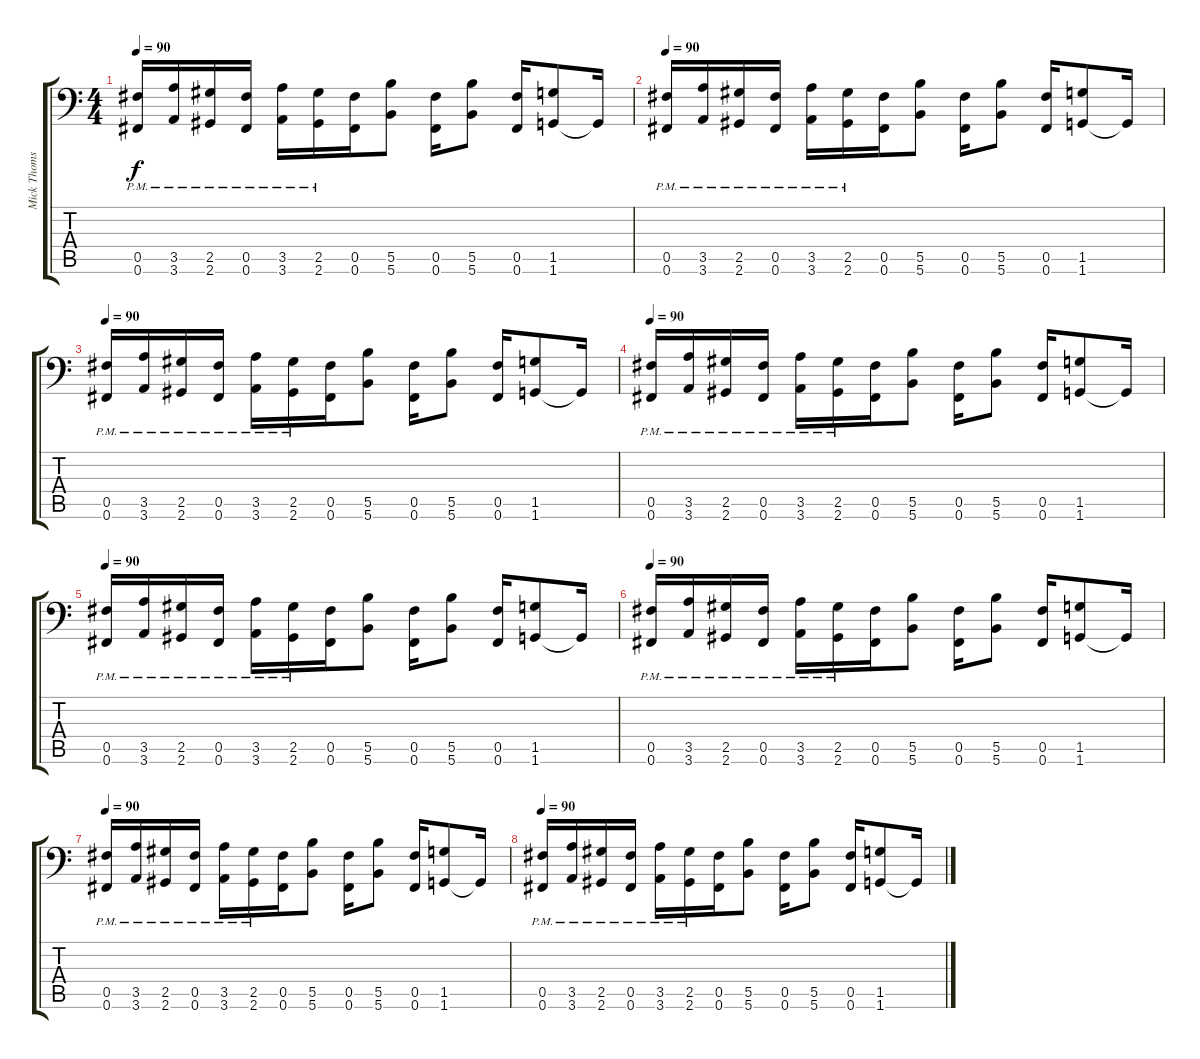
\track ("Mick Thomson" "Mick Thoms") {instrument distortionguitar}
\staff {score tabs}
\tuning (Db4 Ab3 E3 B2 Gb2 Gb1) {hide}
\ts (4 4)
\tempo 90
\clef f4
\ks c
(0.5 0.6{pm}).16{dy f} (3.5 3.6{pm}).16 (2.5 2.6{pm}).16 (0.5 0.6{pm}).16 (3.5 3.6{pm}).16 (2.5 2.6{pm}).16 (0.5 0.6).16 (5.5 5.6).8 (0.5 0.6).16 (5.5 5.6).8 (0.5 0.6).16 (1.5 1.6).8 1.6{t}.16 |
\tempo 90
(0.5 0.6{pm}).16 (3.5 3.6{pm}).16 (2.5 2.6{pm}).16 (0.5 0.6{pm}).16 (3.5 3.6{pm}).16 (2.5 2.6{pm}).16 (0.5 0.6).16 (5.5 5.6).8 (0.5 0.6).16 (5.5 5.6).8 (0.5 0.6).16 (1.5 1.6).8 1.6{t}.16 |
\tempo 90
(0.5 0.6{pm}).16 (3.5 3.6{pm}).16 (2.5 2.6{pm}).16 (0.5 0.6{pm}).16 (3.5 3.6{pm}).16 (2.5 2.6{pm}).16 (0.5 0.6).16 (5.5 5.6).8 (0.5 0.6).16 (5.5 5.6).8 (0.5 0.6).16 (1.5 1.6).8 1.6{t}.16 |
\tempo 90
(0.5 0.6{pm}).16 (3.5 3.6{pm}).16 (2.5 2.6{pm}).16 (0.5 0.6{pm}).16 (3.5 3.6{pm}).16 (2.5 2.6{pm}).16 (0.5 0.6).16 (5.5 5.6).8 (0.5 0.6).16 (5.5 5.6).8 (0.5 0.6).16 (1.5 1.6).8 1.6{t}.16 |
\tempo 90
(0.5 0.6{pm}).16 (3.5 3.6{pm}).16 (2.5 2.6{pm}).16 (0.5 0.6{pm}).16 (3.5 3.6{pm}).16 (2.5 2.6{pm}).16 (0.5 0.6).16 (5.5 5.6).8 (0.5 0.6).16 (5.5 5.6).8 (0.5 0.6).16 (1.5 1.6).8 1.6{t}.16 |
\tempo 90
(0.5 0.6{pm}).16 (3.5 3.6{pm}).16 (2.5 2.6{pm}).16 (0.5 0.6{pm}).16 (3.5 3.6{pm}).16 (2.5 2.6{pm}).16 (0.5 0.6).16 (5.5 5.6).8 (0.5 0.6).16 (5.5 5.6).8 (0.5 0.6).16 (1.5 1.6).8 1.6{t}.16 |
\tempo 90
(0.5 0.6{pm}).16 (3.5 3.6{pm}).16 (2.5 2.6{pm}).16 (0.5 0.6{pm}).16 (3.5 3.6{pm}).16 (2.5 2.6{pm}).16 (0.5 0.6).16 (5.5 5.6).8 (0.5 0.6).16 (5.5 5.6).8 (0.5 0.6).16 (1.5 1.6).8 1.6{t}.16 |
\tempo 90
(0.5 0.6{pm}).16 (3.5 3.6{pm}).16 (2.5 2.6{pm}).16 (0.5 0.6{pm}).16 (3.5 3.6{pm}).16 (2.5 2.6{pm}).16 (0.5 0.6).16 (5.5 5.6).8 (0.5 0.6).16 (5.5 5.6).8 (0.5 0.6).16 (1.5 1.6).8 1.6{t}.16
